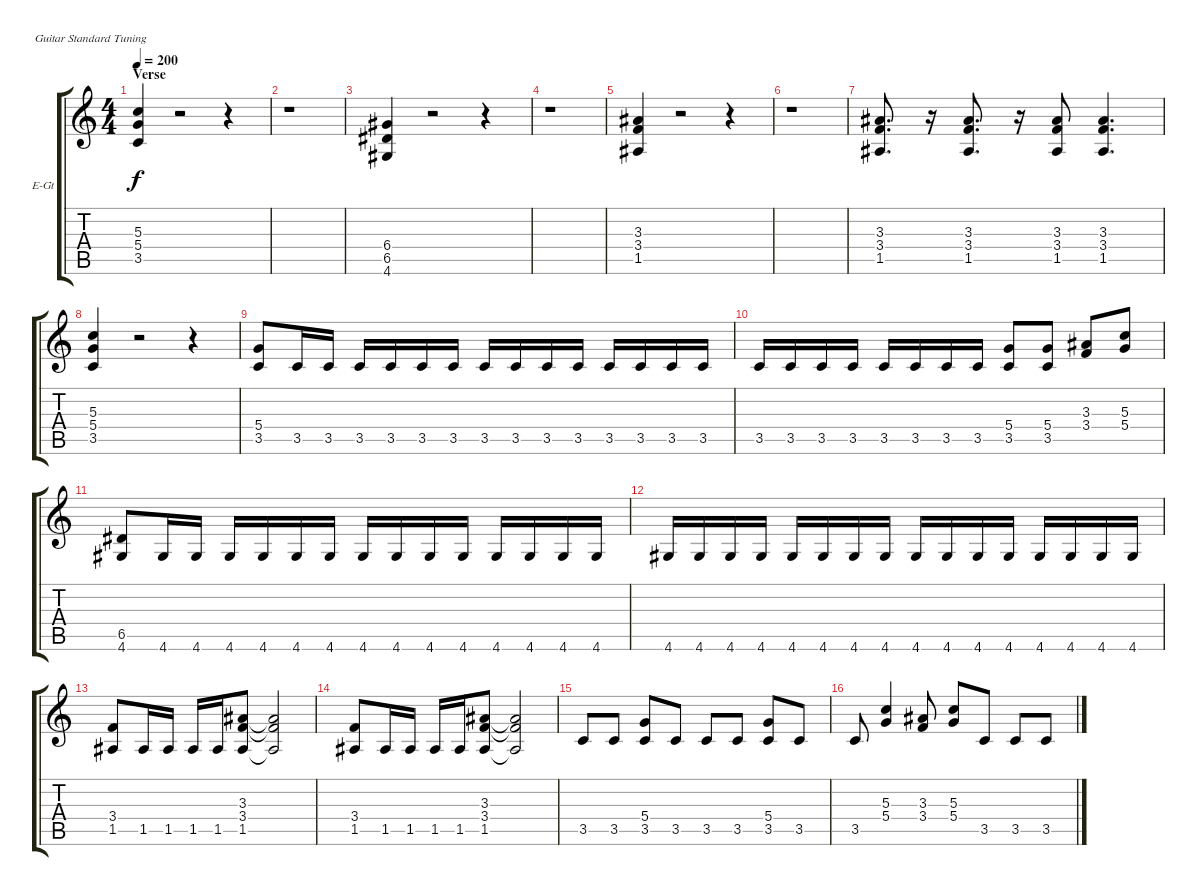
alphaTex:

\bracketExtendMode groupsimilarinstruments
\firstSystemTrackNameOrientation horizontal
\otherSystemsTrackNameOrientation horizontal
\track ("Guitar 1 " "E-Gt") {instrument overdrivenguitar}
\staff {score tabs}
\tuning (E4 B3 G3 D3 A2 E2)
\ts (4 4)
\section ("" "Verse")
\tempo 200
\clef g2
\ks aminor
(5.3 5.4 3.5).4{dy f} r.2 r.4 |
r.1 |
(6.4 6.5 4.6).4 r.2 r.4 |
r.1 |
(3.3 3.4 1.5).4 r.2 r.4 |
r.1 |
(3.3 3.4 1.5).8{d} r.16 (3.3 3.4 1.5).8{d} r.16 (3.3 3.4 1.5).8 (3.3 3.4 1.5).4{d} |
(5.3 5.4 3.5).4 r.2 r.4 |
\section ("" "")
(5.4 3.5).8 3.5.16 3.5.16 3.5.16 3.5.16 3.5.16 3.5.16 3.5.16 3.5.16 3.5.16 3.5.16 3.5.16 3.5.16 3.5.16 3.5.16 |
3.5.16 3.5.16 3.5.16 3.5.16 3.5.16 3.5.16 3.5.16 3.5.16 (5.4 3.5).8 (5.4 3.5).8 (3.3 3.4).8 (5.3 5.4).8 |
(6.5 4.6).8 4.6.16 4.6.16 4.6.16 4.6.16 4.6.16 4.6.16 4.6.16 4.6.16 4.6.16 4.6.16 4.6.16 4.6.16 4.6.16 4.6.16 |
4.6.16 4.6.16 4.6.16 4.6.16 4.6.16 4.6.16 4.6.16 4.6.16 4.6.16 4.6.16 4.6.16 4.6.16 4.6.16 4.6.16 4.6.16 4.6.16 |
(3.4 1.5).8 1.5.16 1.5.16 1.5.16 1.5.16 (3.3 3.4 1.5).8 (3.3{t} 3.4{t} 1.5{t}).2 |
(3.4 1.5).8 1.5.16 1.5.16 1.5.16 1.5.16 (3.3 3.4 1.5).8 (3.3{t} 3.4{t} 1.5{t}).2 |
3.5.8 3.5.8 (5.4 3.5).8 3.5.8 3.5.8 3.5.8 (5.4 3.5).8 3.5.8 |
3.5.8 (5.3 5.4).4 (3.3 3.4).8 (5.3 5.4).8 3.5.8 3.5.8 3.5.8
